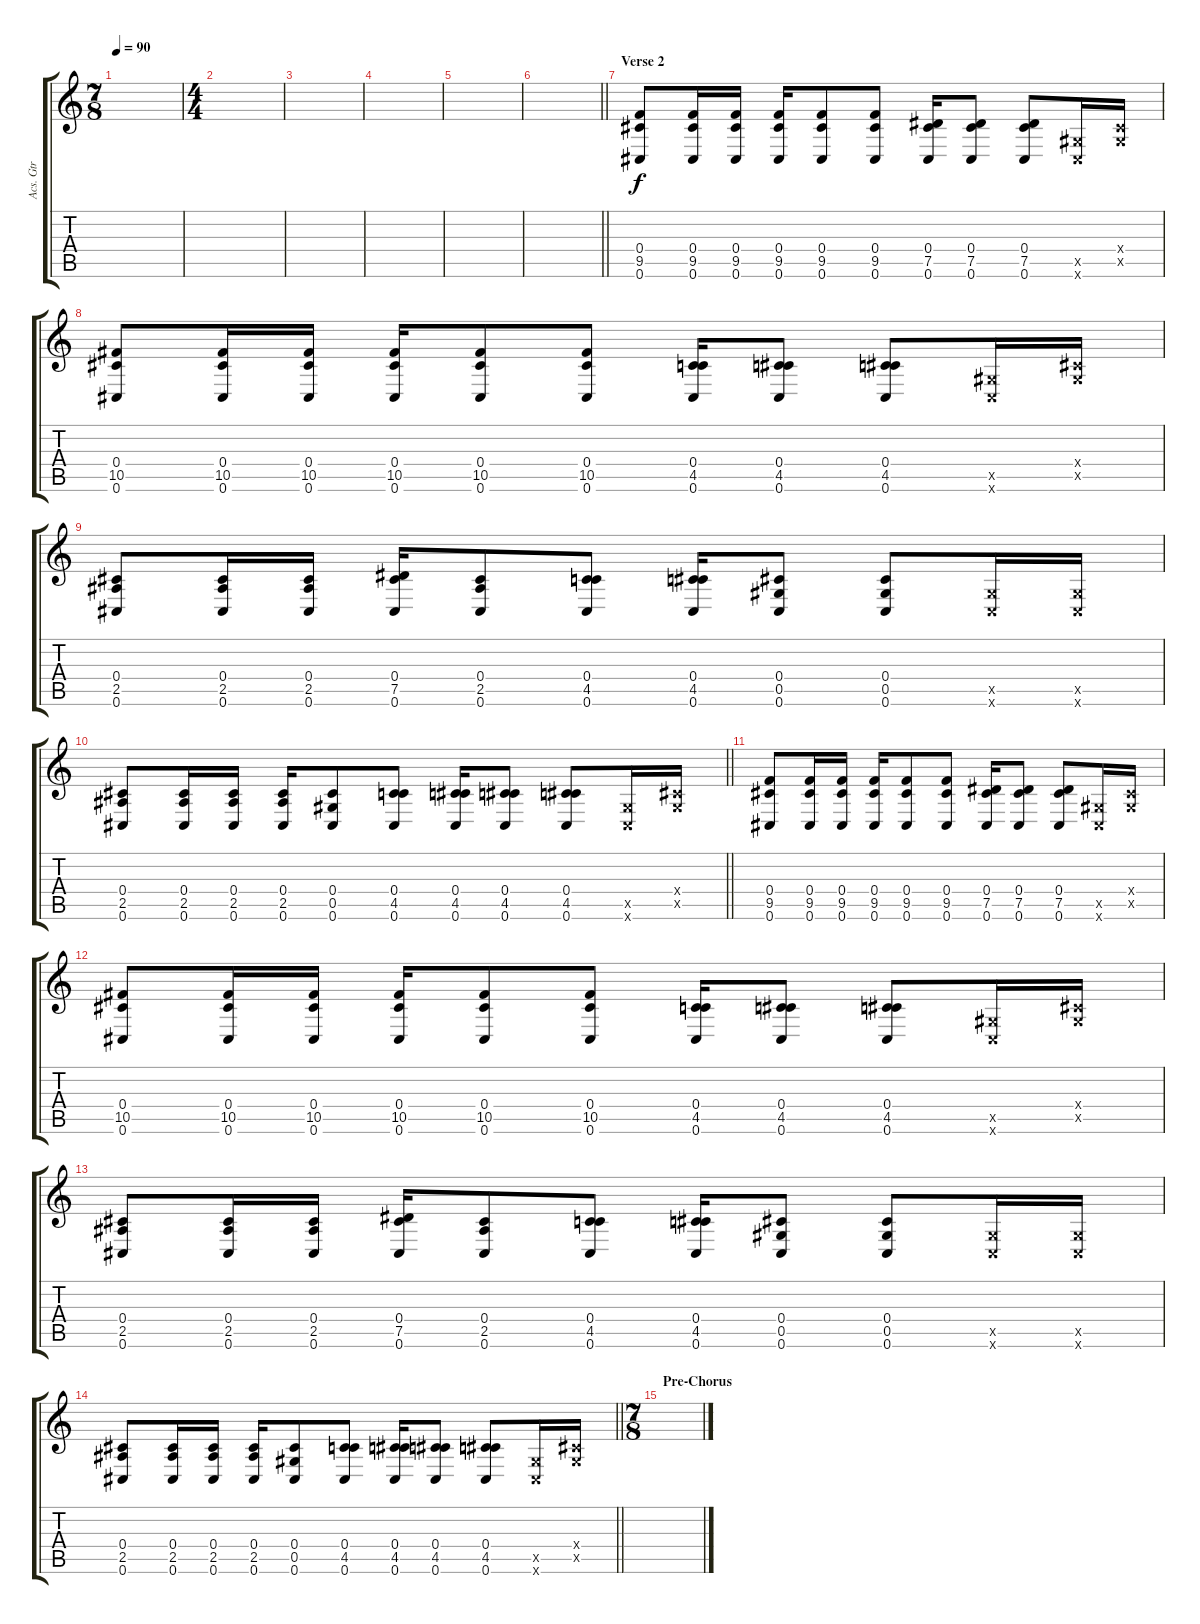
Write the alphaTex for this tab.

\track ("Acs. Gtr" "Acs. Gtr") {instrument acousticguitarsteel}
\staff {score tabs}
\tuning (Eb4 Bb3 Gb3 Db3 Ab2 Db2) {hide}
\ts (7 8)
\tempo 90
\clef g2
\ks c
|
\ts (4 4)
|
|
|
|
\barLineRight lightlight
|
\section ("" "Verse 2")
(0.4 9.5 0.6).8 (0.4 9.5 0.6).16 (0.4 9.5 0.6).16 (0.4 9.5 0.6).16 (0.4 9.5 0.6).8 (0.4 9.5 0.6).8 (0.4 7.5 0.6).16 (0.4 7.5 0.6).8 (0.4 7.5 0.6).8 (0.5{x} 0.6{x}).16 (0.4{x} 0.5{x}).16 |
(0.4 10.5 0.6).8 (0.4 10.5 0.6).16 (0.4 10.5 0.6).16 (0.4 10.5 0.6).16 (0.4 10.5 0.6).8 (0.4 10.5 0.6).8 (0.4 4.5 0.6).16 (0.4 4.5 0.6).8 (0.4 4.5 0.6).8 (0.5{x} 0.6{x}).16 (0.4{x} 0.5{x}).16 |
(0.4 2.5 0.6).8 (0.4 2.5 0.6).16 (0.4 2.5 0.6).16 (0.4 7.5 0.6).16 (0.4 2.5 0.6).8 (0.4 4.5 0.6).8 (0.4 4.5 0.6).16 (0.4 0.5 0.6).8 (0.4 0.5 0.6).8 (0.5{x} 0.6{x}).16 (0.5{x} 0.6{x}).16 |
\barLineRight lightlight
(0.4 2.5 0.6).8 (0.4 2.5 0.6).16 (0.4 2.5 0.6).16 (0.4 2.5 0.6).16 (0.4 0.5 0.6).8 (0.4 4.5 0.6).8 (0.4 4.5 0.6).16 (0.4 4.5 0.6).8 (0.4 4.5 0.6).8 (0.5{x} 0.6{x}).16 (0.4{x} 0.5{x}).16 |
(0.4 9.5 0.6).8 (0.4 9.5 0.6).16 (0.4 9.5 0.6).16 (0.4 9.5 0.6).16 (0.4 9.5 0.6).8 (0.4 9.5 0.6).8 (0.4 7.5 0.6).16 (0.4 7.5 0.6).8 (0.4 7.5 0.6).8 (0.5{x} 0.6{x}).16 (0.4{x} 0.5{x}).16 |
(0.4 10.5 0.6).8 (0.4 10.5 0.6).16 (0.4 10.5 0.6).16 (0.4 10.5 0.6).16 (0.4 10.5 0.6).8 (0.4 10.5 0.6).8 (0.4 4.5 0.6).16 (0.4 4.5 0.6).8 (0.4 4.5 0.6).8 (0.5{x} 0.6{x}).16 (0.4{x} 0.5{x}).16 |
(0.4 2.5 0.6).8 (0.4 2.5 0.6).16 (0.4 2.5 0.6).16 (0.4 7.5 0.6).16 (0.4 2.5 0.6).8 (0.4 4.5 0.6).8 (0.4 4.5 0.6).16 (0.4 0.5 0.6).8 (0.4 0.5 0.6).8 (0.5{x} 0.6{x}).16 (0.5{x} 0.6{x}).16 |
\barLineRight lightlight
(0.4 2.5 0.6).8 (0.4 2.5 0.6).16 (0.4 2.5 0.6).16 (0.4 2.5 0.6).16 (0.4 0.5 0.6).8 (0.4 4.5 0.6).8 (0.4 4.5 0.6).16 (0.4 4.5 0.6).8 (0.4 4.5 0.6).8 (0.5{x} 0.6{x}).16 (0.4{x} 0.5{x}).16 |
\ts (7 8)
\section ("" "Pre-Chorus")
